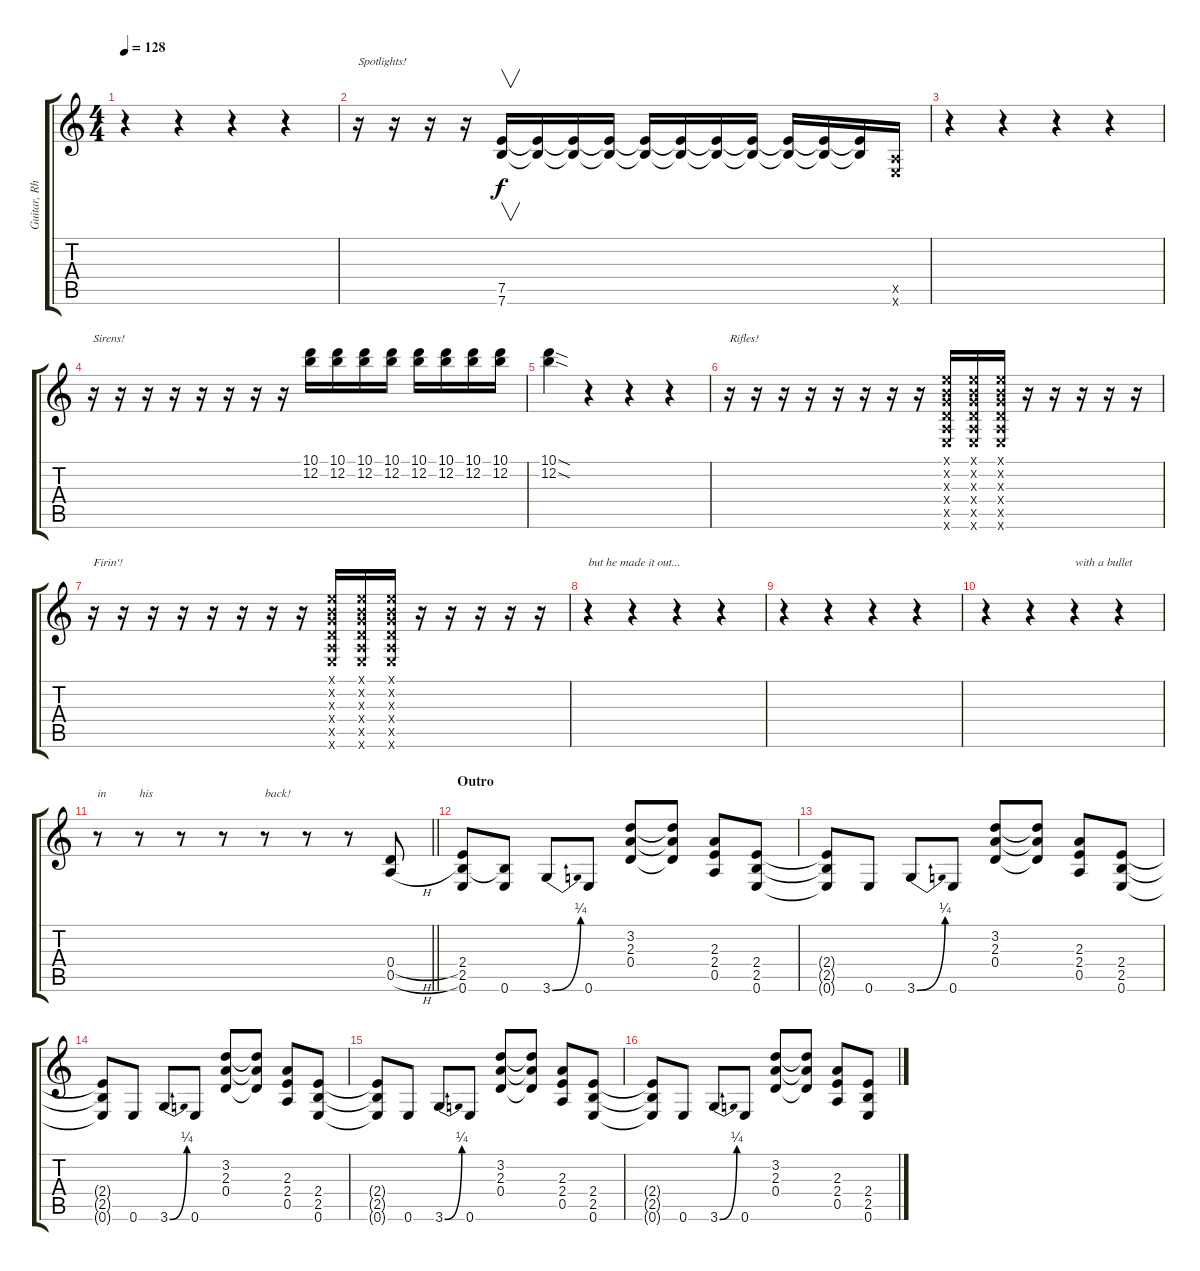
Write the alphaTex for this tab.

\track ("Guitar, Rhythm" "Guitar, Rh") {instrument distortionguitar}
\staff {score tabs}
\tuning (E4 B3 G3 D3 A2 E2) {hide}
\ts (4 4)
\tempo 128
\clef g2
\ks c
r.4{dy f} r.4 r.4 r.4 |
r.16{txt "Spotlights!"} r.16 r.16 r.16 (7.5 7.6).16{v} (7.5{t} 7.6{t}).16 (7.5{t} 7.6{t}).16 (7.5{t} 7.6{t}).16 (7.5{t} 7.6{t}).16 (7.5{t} 7.6{t}).16 (7.5{t} 7.6{t}).16 (7.5{t} 7.6{t}).16 (7.5{t} 7.6{t}).16 (7.5{t} 7.6{t}).16 (7.5{t} 7.6{t}).16 (0.5{x} 0.6{x}).16 |
r.4 r.4 r.4 r.4 |
r.16{txt "Sirens!"} r.16 r.16 r.16 r.16 r.16 r.16 r.16 (10.1 12.2).16 (10.1 12.2).16 (10.1 12.2).16 (10.1 12.2).16 (10.1 12.2).16 (10.1 12.2).16 (10.1 12.2).16 (10.1 12.2).16 |
(10.1{sod} 12.2{sod}).4 r.4 r.4 r.4 |
r.16{txt "Rifles!"} r.16 r.16 r.16 r.16 r.16 r.16 r.16 (0.1{x} 0.2{x} 0.3{x} 0.4{x} 0.5{x} 0.6{x}).16 (0.1{x} 0.2{x} 0.3{x} 0.4{x} 0.5{x} 0.6{x}).16 (0.1{x} 0.2{x} 0.3{x} 0.4{x} 0.5{x} 0.6{x}).16 r.16 r.16 r.16 r.16 r.16 |
r.16{txt "Firin'!"} r.16 r.16 r.16 r.16 r.16 r.16 r.16 (0.1{x} 0.2{x} 0.3{x} 0.4{x} 0.5{x} 0.6{x}).16 (0.1{x} 0.2{x} 0.3{x} 0.4{x} 0.5{x} 0.6{x}).16 (0.1{x} 0.2{x} 0.3{x} 0.4{x} 0.5{x} 0.6{x}).16 r.16 r.16 r.16 r.16 r.16 |
r.4{txt "but he made it out..."} r.4 r.4 r.4 |
r.4 r.4 r.4 r.4 |
r.4 r.4 r.4{txt "with a bullet"} r.4 |
\barLineRight lightlight
r.8{txt "in"} r.8{txt "his"} r.8 r.8 r.8{txt "back!"} r.8 r.8 (0.4{h} 0.5{h}).8 |
\section ("" "Outro")
(2.4 2.5 0.6).8 (2.5{t} 0.6).8 3.6{be (bend 0 0 60 1)}.8 0.6.8 (3.2 2.3 0.4).8 (3.2{t} 2.3{t} 0.4{t}).8 (2.3 2.4 0.5).8 (2.4 2.5 0.6).8 |
(2.4{t} 2.5{t} 0.6{t}).8 0.6.8 3.6{be (bend 0 0 60 1)}.8 0.6.8 (3.2 2.3 0.4).8 (3.2{t} 2.3{t} 0.4{t}).8 (2.3 2.4 0.5).8 (2.4 2.5 0.6).8 |
(2.4{t} 2.5{t} 0.6{t}).8 0.6.8 3.6{be (bend 0 0 60 1)}.8 0.6.8 (3.2 2.3 0.4).8 (3.2{t} 2.3{t} 0.4{t}).8 (2.3 2.4 0.5).8 (2.4 2.5 0.6).8 |
(2.4{t} 2.5{t} 0.6{t}).8 0.6.8 3.6{be (bend 0 0 60 1)}.8 0.6.8 (3.2 2.3 0.4).8 (3.2{t} 2.3{t} 0.4{t}).8 (2.3 2.4 0.5).8 (2.4 2.5 0.6).8 |
(2.4{t} 2.5{t} 0.6{t}).8 0.6.8 3.6{be (bend 0 0 60 1)}.8 0.6.8 (3.2 2.3 0.4).8 (3.2{t} 2.3{t} 0.4{t}).8 (2.3 2.4 0.5).8 (2.4 2.5 0.6).8
